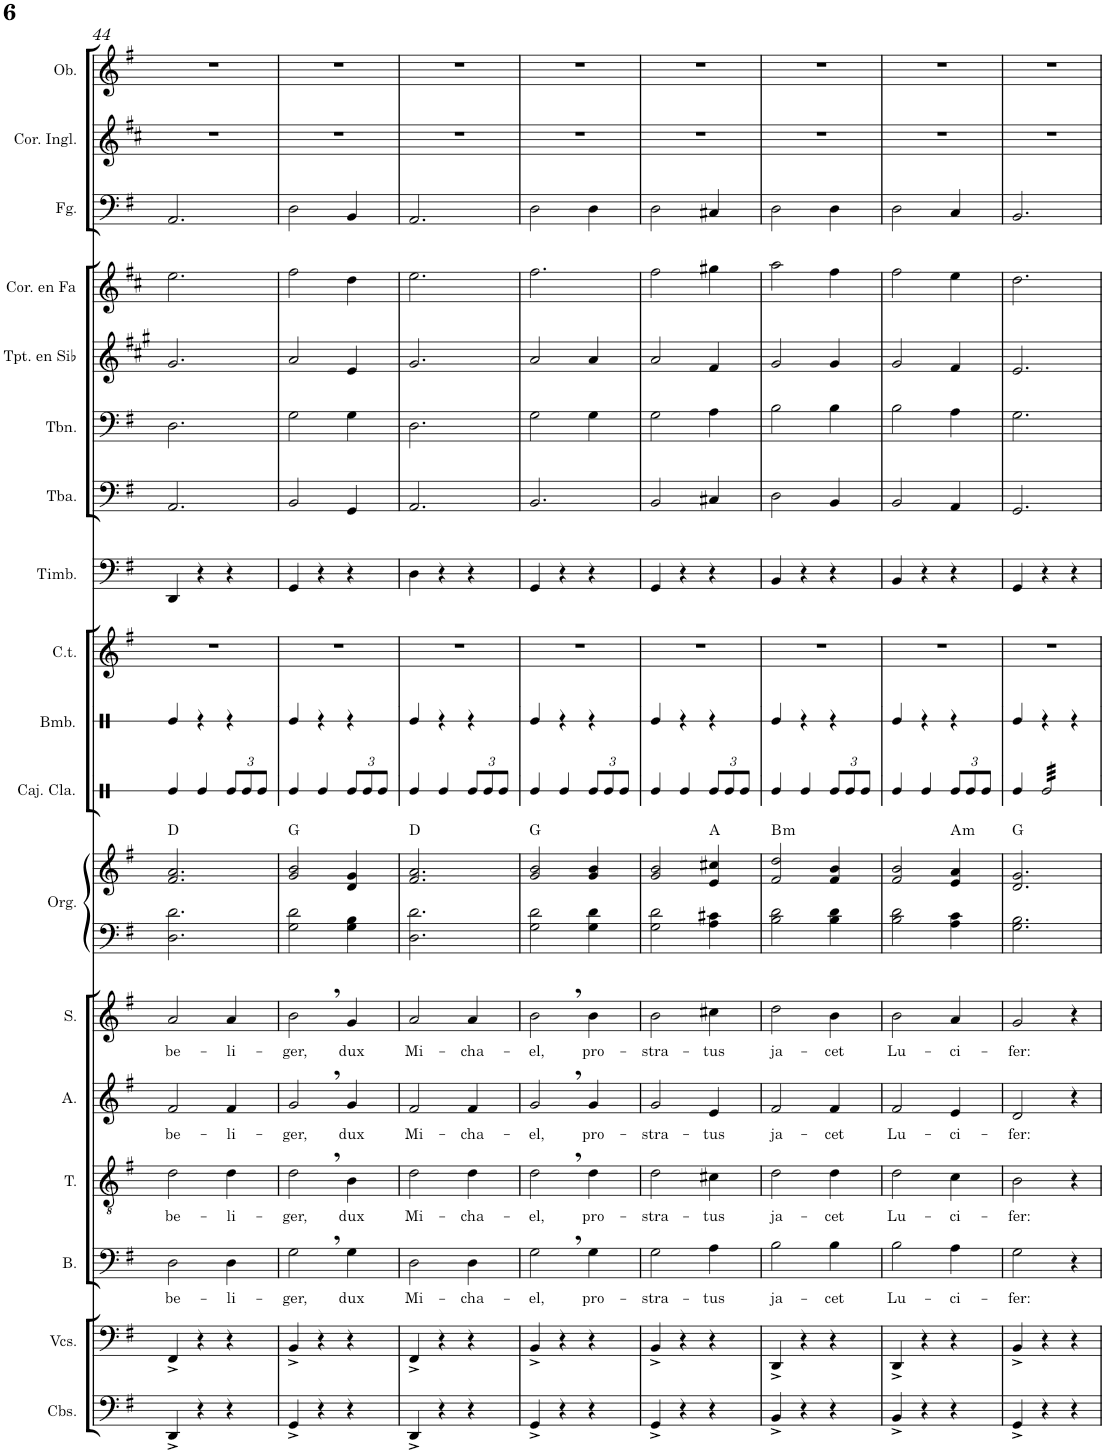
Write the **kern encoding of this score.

**kern	**kern	**kern	**text	**kern	**text	**kern	**text	**kern	**text	**kern	**kern	**harte	**kern	**kern	**kern	**kern	**kern	**kern	**kern	**kern	**kern	**kern	**kern
*part18	*part17	*part16	*part16	*part15	*part15	*part14	*part14	*part13	*part13	*part12	*part12	*part12	*part11	*part10	*part9	*part8	*part7	*part6	*part5	*part4	*part3	*part2	*part1
*staff19	*staff18	*staff17	*staff17	*staff16	*staff16	*staff15	*staff15	*staff14	*staff14	*staff13	*staff12	*	*staff11	*staff10	*staff9	*staff8	*staff7	*staff6	*staff5	*staff4	*staff3	*staff2	*staff1
*I"Contrabajos	*I"Violonchelos	*I"Bajo	*	*I"Tenor	*	*I"Alto	*	*I"Soprano	*	*I"Órgano	*	*	*I"Caja clara	*I"Bombo	*I"Campanas tubulares	*I"Timbales	*I"Tuba	*I"Trombón	*I"Trompeta en Sib	*I"Trompa en Fa	*I"Fagot	*I"Corno inglés	*I"Oboe
*I'Cbs.	*I'Vcs.	*I'B.	*	*I'T.	*	*I'A.	*	*I'S.	*	*	*	*	*I'Caj. Cla.	*I'Bmb.	*I'C.t.	*I'Timb.	*I'Tba.	*I'Tbn.	*I'Tpt. en Sib	*	*I'Fg.	*I'Cor. Ingl.	*I'Ob.
!!LO:PB:g=z
*clefF4	*clefF4	*clefF4	*	*clefGv2	*	*clefG2	*	*clefG2	*	*clefF4	*clefG2	*	*clefX	*clefX	*clefG2	*clefF4	*clefF4	*clefF4	*clefG2	*clefG2	*clefF4	*clefG2	*clefG2
*Trd7c12	*	*	*	*	*	*	*	*	*	*	*	*	*	*	*	*	*	*	*Trd1c2	*Trd4c7	*	*Trd4c7	*
*k[f#]	*k[f#]	*k[f#]	*	*k[f#]	*	*k[f#]	*	*k[f#]	*	*k[f#]	*k[f#]	*	*k[]	*k[]	*k[f#]	*k[f#]	*k[f#]	*k[f#]	*k[f#c#g#]	*k[f#c#]	*k[f#]	*k[f#c#]	*k[f#]
*M3/4	*M3/4	*M3/4	*	*M3/4	*	*M3/4	*	*M3/4	*	*M3/4	*M3/4	*	*M3/4	*M3/4	*M3/4	*M3/4	*M3/4	*M3/4	*M3/4	*M3/4	*M3/4	*M3/4	*M3/4
=44	=44	=44	=44	=44	=44	=44	=44	=44	=44	=44	=44	=44	=44	=44	=44	=44	=44	=44	=44	=44	=44	=44	=44
!	!	!	!LO:LY:b	!	!LO:LY:b	!	!LO:LY:b	!	!LO:LY:b	!	!	!	!	!	!	!	!	!	!	!	!	!	!
4DD^/	4FF#^/	2D\	be-	2d\	be-	2f#/	be-	2a/	be-	2.D\ 2.d\	2.f#/ 2.a/	D:maj	4Re/	4Re/	2.r	4DD/	2.AA/	2.D\	2.g#/	2.ee\	2.AA/	2.r	2.r
4r	4r	.	.	.	.	.	.	.	.	.	.	.	4Re/	4r	.	4r	.	.	.	.	.	.	.
!	!	!	!LO:LY:b	!	!LO:LY:b	!	!LO:LY:b	!	!LO:LY:b	!	!	!	!	!	!	!	!	!	!	!	!	!	!
*	*	*	*	*	*	*	*	*	*	*	*	*	*Xbrackettup	*	*	*	*	*	*	*	*	*	*
4r	4r	4D\	-li-	4d\	-li-	4f#/	-li-	4a/	-li-	.	.	.	12Re/L	4r	.	4r	.	.	.	.	.	.	.
.	.	.	.	.	.	.	.	.	.	.	.	.	12Re/	.	.	.	.	.	.	.	.	.	.
.	.	.	.	.	.	.	.	.	.	.	.	.	12Re/J	.	.	.	.	.	.	.	.	.	.
=45	=45	=45	=45	=45	=45	=45	=45	=45	=45	=45	=45	=45	=45	=45	=45	=45	=45	=45	=45	=45	=45	=45	=45
!	!	!	!LO:LY:b	!	!LO:LY:b	!	!LO:LY:b	!	!LO:LY:b	!	!	!	!	!	!	!	!	!	!	!	!	!	!
4GG^/	4BB^/	2G,\	-ger,	2d,\	-ger,	2g,/	-ger,	2b,\	-ger,	2G\ 2d\	2g/ 2b/	G:maj	4Re/	4Re/	2.r	4GG/	2BB/	2G\	2a/	2ff#\	2D\	2.r	2.r
4r	4r	.	.	.	.	.	.	.	.	.	.	.	4Re/	4r	.	4r	.	.	.	.	.	.	.
!	!	!	!LO:LY:b	!	!LO:LY:b	!	!LO:LY:b	!	!LO:LY:b	!	!	!	!	!	!	!	!	!	!	!	!	!	!
4r	4r	4G\	dux	4B\	dux	4g/	dux	4g/	dux	4G\ 4B\	4d/ 4g/	.	12Re/L	4r	.	4r	4GG/	4G\	4e/	4dd\	4BB/	.	.
.	.	.	.	.	.	.	.	.	.	.	.	.	12Re/	.	.	.	.	.	.	.	.	.	.
.	.	.	.	.	.	.	.	.	.	.	.	.	12Re/J	.	.	.	.	.	.	.	.	.	.
=46	=46	=46	=46	=46	=46	=46	=46	=46	=46	=46	=46	=46	=46	=46	=46	=46	=46	=46	=46	=46	=46	=46	=46
!	!	!	!LO:LY:b	!	!LO:LY:b	!	!LO:LY:b	!	!LO:LY:b	!	!	!	!	!	!	!	!	!	!	!	!	!	!
4DD^/	4FF#^/	2D\	Mi-	2d\	Mi-	2f#/	Mi-	2a/	Mi-	2.D\ 2.d\	2.f#/ 2.a/	D:maj	4Re/	4Re/	2.r	4D\	2.AA/	2.D\	2.g#/	2.ee\	2.AA/	2.r	2.r
4r	4r	.	.	.	.	.	.	.	.	.	.	.	4Re/	4r	.	4r	.	.	.	.	.	.	.
!	!	!	!LO:LY:b	!	!LO:LY:b	!	!LO:LY:b	!	!LO:LY:b	!	!	!	!	!	!	!	!	!	!	!	!	!	!
4r	4r	4D\	-cha-	4d\	-cha-	4f#/	-cha-	4a/	-cha-	.	.	.	12Re/L	4r	.	4r	.	.	.	.	.	.	.
.	.	.	.	.	.	.	.	.	.	.	.	.	12Re/	.	.	.	.	.	.	.	.	.	.
.	.	.	.	.	.	.	.	.	.	.	.	.	12Re/J	.	.	.	.	.	.	.	.	.	.
=47	=47	=47	=47	=47	=47	=47	=47	=47	=47	=47	=47	=47	=47	=47	=47	=47	=47	=47	=47	=47	=47	=47	=47
!	!	!	!LO:LY:b	!	!LO:LY:b	!	!LO:LY:b	!	!LO:LY:b	!	!	!	!	!	!	!	!	!	!	!	!	!	!
4GG^/	4BB^/	2G,\	-el,	2d,\	-el,	2g,/	-el,	2b,\	-el,	2G\ 2d\	2g/ 2b/	G:maj	4Re/	4Re/	2.r	4GG/	2.BB/	2G\	2a/	2.ff#\	2D\	2.r	2.r
4r	4r	.	.	.	.	.	.	.	.	.	.	.	4Re/	4r	.	4r	.	.	.	.	.	.	.
!	!	!	!LO:LY:b	!	!LO:LY:b	!	!LO:LY:b	!	!LO:LY:b	!	!	!	!	!	!	!	!	!	!	!	!	!	!
4r	4r	4G\	pro-	4d\	pro-	4g/	pro-	4b\	pro-	4G\ 4d\	4g/ 4b/	.	12Re/L	4r	.	4r	.	4G\	4a/	.	4D\	.	.
.	.	.	.	.	.	.	.	.	.	.	.	.	12Re/	.	.	.	.	.	.	.	.	.	.
.	.	.	.	.	.	.	.	.	.	.	.	.	12Re/J	.	.	.	.	.	.	.	.	.	.
=48	=48	=48	=48	=48	=48	=48	=48	=48	=48	=48	=48	=48	=48	=48	=48	=48	=48	=48	=48	=48	=48	=48	=48
!	!	!	!LO:LY:b	!	!LO:LY:b	!	!LO:LY:b	!	!LO:LY:b	!	!	!	!	!	!	!	!	!	!	!	!	!	!
4GG^/	4BB^/	2G\	-stra-	2d\	-stra-	2g/	-stra-	2b\	-stra-	2G\ 2d\	2g/ 2b/	.	4Re/	4Re/	2.r	4GG/	2BB/	2G\	2a/	2ff#\	2D\	2.r	2.r
4r	4r	.	.	.	.	.	.	.	.	.	.	.	4Re/	4r	.	4r	.	.	.	.	.	.	.
!	!	!	!LO:LY:b	!	!LO:LY:b	!	!LO:LY:b	!	!LO:LY:b	!	!	!	!	!	!	!	!	!	!	!	!	!	!
4r	4r	4A\	-tus	4c#X\	-tus	4e/	-tus	4cc#X\	-tus	4A\ 4c#X\	4e/ 4cc#X/	A:maj	12Re/L	4r	.	4r	4C#X/	4A\	4f#/	4gg#X\	4C#X/	.	.
.	.	.	.	.	.	.	.	.	.	.	.	.	12Re/	.	.	.	.	.	.	.	.	.	.
.	.	.	.	.	.	.	.	.	.	.	.	.	12Re/J	.	.	.	.	.	.	.	.	.	.
=49	=49	=49	=49	=49	=49	=49	=49	=49	=49	=49	=49	=49	=49	=49	=49	=49	=49	=49	=49	=49	=49	=49	=49
!	!	!	!LO:LY:b	!	!LO:LY:b	!	!LO:LY:b	!	!LO:LY:b	!	!	!LO:H:kt=m	!	!	!	!	!	!	!	!	!	!	!
4BB^/	4DD^/	2B\	ja-	2d\	ja-	2f#/	ja-	2dd\	ja-	2B\ 2d\	2f#/ 2dd/	B:min	4Re/	4Re/	2.r	4BB/	2D\	2B\	2g#/	2aa\	2D\	2.r	2.r
4r	4r	.	.	.	.	.	.	.	.	.	.	.	4Re/	4r	.	4r	.	.	.	.	.	.	.
!	!	!	!LO:LY:b	!	!LO:LY:b	!	!LO:LY:b	!	!LO:LY:b	!	!	!	!	!	!	!	!	!	!	!	!	!	!
4r	4r	4B\	-cet	4d\	-cet	4f#/	-cet	4b\	-cet	4B\ 4d\	4f#/ 4b/	.	12Re/L	4r	.	4r	4BB/	4B\	4g#/	4ff#\	4D\	.	.
.	.	.	.	.	.	.	.	.	.	.	.	.	12Re/	.	.	.	.	.	.	.	.	.	.
.	.	.	.	.	.	.	.	.	.	.	.	.	12Re/J	.	.	.	.	.	.	.	.	.	.
=50	=50	=50	=50	=50	=50	=50	=50	=50	=50	=50	=50	=50	=50	=50	=50	=50	=50	=50	=50	=50	=50	=50	=50
!	!	!	!LO:LY:b	!	!LO:LY:b	!	!LO:LY:b	!	!LO:LY:b	!	!	!	!	!	!	!	!	!	!	!	!	!	!
4BB^/	4DD^/	2B\	Lu-	2d\	Lu-	2f#/	Lu-	2b\	Lu-	2B\ 2d\	2f#/ 2b/	.	4Re/	4Re/	2.r	4BB/	2BB/	2B\	2g#/	2ff#\	2D\	2.r	2.r
4r	4r	.	.	.	.	.	.	.	.	.	.	.	4Re/	4r	.	4r	.	.	.	.	.	.	.
!	!	!	!LO:LY:b	!	!LO:LY:b	!	!LO:LY:b	!	!LO:LY:b	!	!	!LO:H:kt=m	!	!	!	!	!	!	!	!	!	!	!
4r	4r	4A\	-ci-	4c\	-ci-	4e/	-ci-	4a/	-ci-	4A\ 4c\	4e/ 4a/	A:min	12Re/L	4r	.	4r	4AA/	4A\	4f#/	4ee\	4C/	.	.
.	.	.	.	.	.	.	.	.	.	.	.	.	12Re/	.	.	.	.	.	.	.	.	.	.
.	.	.	.	.	.	.	.	.	.	.	.	.	12Re/J	.	.	.	.	.	.	.	.	.	.
=51	=51	=51	=51	=51	=51	=51	=51	=51	=51	=51	=51	=51	=51	=51	=51	=51	=51	=51	=51	=51	=51	=51	=51
!	!	!	!LO:LY:b	!	!LO:LY:b	!	!LO:LY:b	!	!LO:LY:b	!	!	!	!	!	!	!	!	!	!	!	!	!	!
4GG^/	4BB^/	2G\	-fer:	2B\	-fer:	2d/	-fer:	2g/	-fer:	2.G\ 2.B\	2.d/ 2.g/	G:maj	4Re/	4Re/	2.r	4GG/	2.GG/	2.G\	2.e/	2.dd\	2.BB/	2.r	2.r
*	*	*	*	*	*	*	*	*	*	*	*	*	*tremolo	*	*	*	*	*	*	*	*	*	*
4r	4r	.	.	.	.	.	.	.	.	.	.	.	32Re/LLL	4r	.	4r	.	.	.	.	.	.	.
.	.	.	.	.	.	.	.	.	.	.	.	.	32Re/	.	.	.	.	.	.	.	.	.	.
.	.	.	.	.	.	.	.	.	.	.	.	.	32Re/	.	.	.	.	.	.	.	.	.	.
.	.	.	.	.	.	.	.	.	.	.	.	.	32Re/	.	.	.	.	.	.	.	.	.	.
.	.	.	.	.	.	.	.	.	.	.	.	.	32Re/	.	.	.	.	.	.	.	.	.	.
.	.	.	.	.	.	.	.	.	.	.	.	.	32Re/	.	.	.	.	.	.	.	.	.	.
.	.	.	.	.	.	.	.	.	.	.	.	.	32Re/	.	.	.	.	.	.	.	.	.	.
.	.	.	.	.	.	.	.	.	.	.	.	.	32Re/	.	.	.	.	.	.	.	.	.	.
4r	4r	4r	.	4r	.	4r	.	4r	.	.	.	.	32Re/	4r	.	4r	.	.	.	.	.	.	.
.	.	.	.	.	.	.	.	.	.	.	.	.	32Re/	.	.	.	.	.	.	.	.	.	.
.	.	.	.	.	.	.	.	.	.	.	.	.	32Re/	.	.	.	.	.	.	.	.	.	.
.	.	.	.	.	.	.	.	.	.	.	.	.	32Re/	.	.	.	.	.	.	.	.	.	.
.	.	.	.	.	.	.	.	.	.	.	.	.	32Re/	.	.	.	.	.	.	.	.	.	.
.	.	.	.	.	.	.	.	.	.	.	.	.	32Re/	.	.	.	.	.	.	.	.	.	.
.	.	.	.	.	.	.	.	.	.	.	.	.	32Re/	.	.	.	.	.	.	.	.	.	.
.	.	.	.	.	.	.	.	.	.	.	.	.	32Re/JJJ	.	.	.	.	.	.	.	.	.	.
*	*	*	*	*	*	*	*	*	*	*	*	*	*Xtremolo	*	*	*	*	*	*	*	*	*	*
=	=	=	=	=	=	=	=	=	=	=	=	=	=	=	=	=	=	=	=	=	=	=	=
*-	*-	*-	*-	*-	*-	*-	*-	*-	*-	*-	*-	*-	*-	*-	*-	*-	*-	*-	*-	*-	*-	*-	*-
